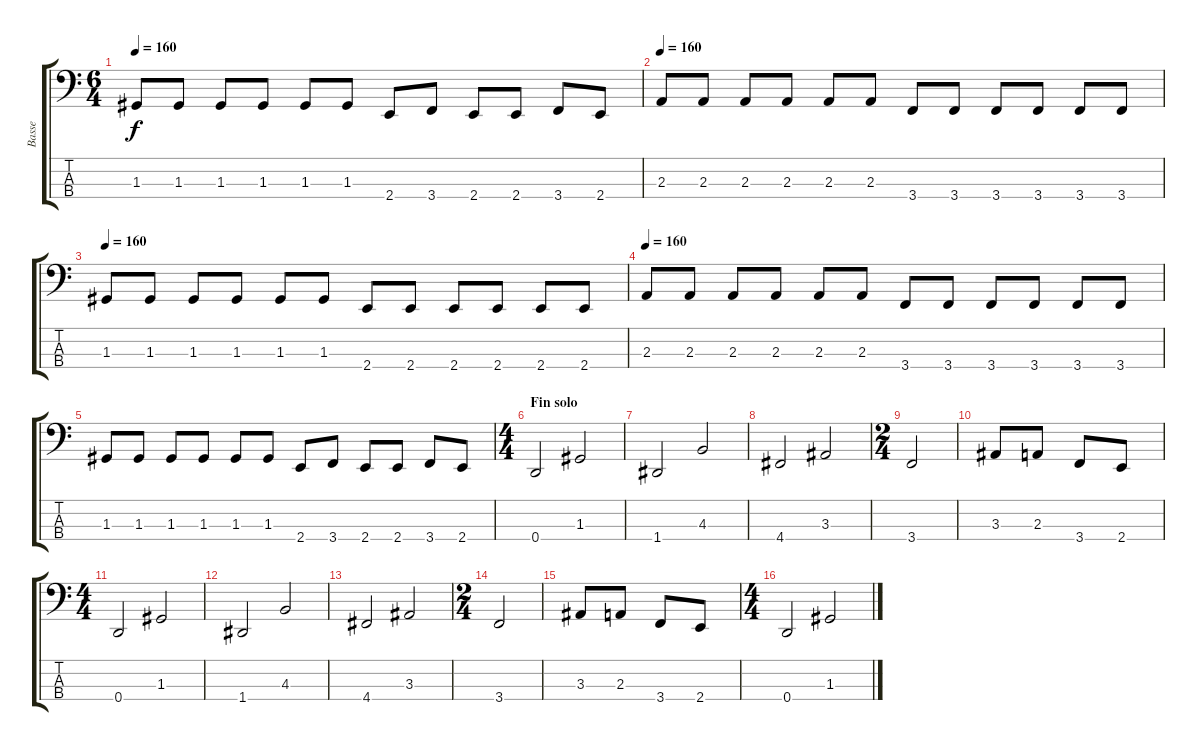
\track ("Basse" "Basse") {instrument electricbasspick}
\staff {score tabs}
\tuning (F2 C2 G1 D1) {hide}
\ts (6 4)
\tempo 160
\clef f4
\ks c
1.3.8{dy f} 1.3.8 1.3.8 1.3.8 1.3.8 1.3.8 2.4.8 3.4.8 2.4.8 2.4.8 3.4.8 2.4.8 |
\tempo 160
2.3.8 2.3.8 2.3.8 2.3.8 2.3.8 2.3.8 3.4.8 3.4.8 3.4.8 3.4.8 3.4.8 3.4.8 |
\tempo 160
1.3.8 1.3.8 1.3.8 1.3.8 1.3.8 1.3.8 2.4.8 2.4.8 2.4.8 2.4.8 2.4.8 2.4.8 |
\tempo 160
2.3.8 2.3.8 2.3.8 2.3.8 2.3.8 2.3.8 3.4.8 3.4.8 3.4.8 3.4.8 3.4.8 3.4.8 |
1.3.8 1.3.8 1.3.8 1.3.8 1.3.8 1.3.8 2.4.8 3.4.8 2.4.8 2.4.8 3.4.8 2.4.8 |
\ts (4 4)
\section ("" "Fin solo")
0.4.2 1.3.2 |
1.4.2 4.3.2 |
4.4.2 3.3.2 |
\ts (2 4)
3.4.2 |
3.3.8 2.3.8 3.4.8 2.4.8 |
\ts (4 4)
0.4.2 1.3.2 |
1.4.2 4.3.2 |
4.4.2 3.3.2 |
\ts (2 4)
3.4.2 |
3.3.8 2.3.8 3.4.8 2.4.8 |
\ts (4 4)
0.4.2 1.3.2
